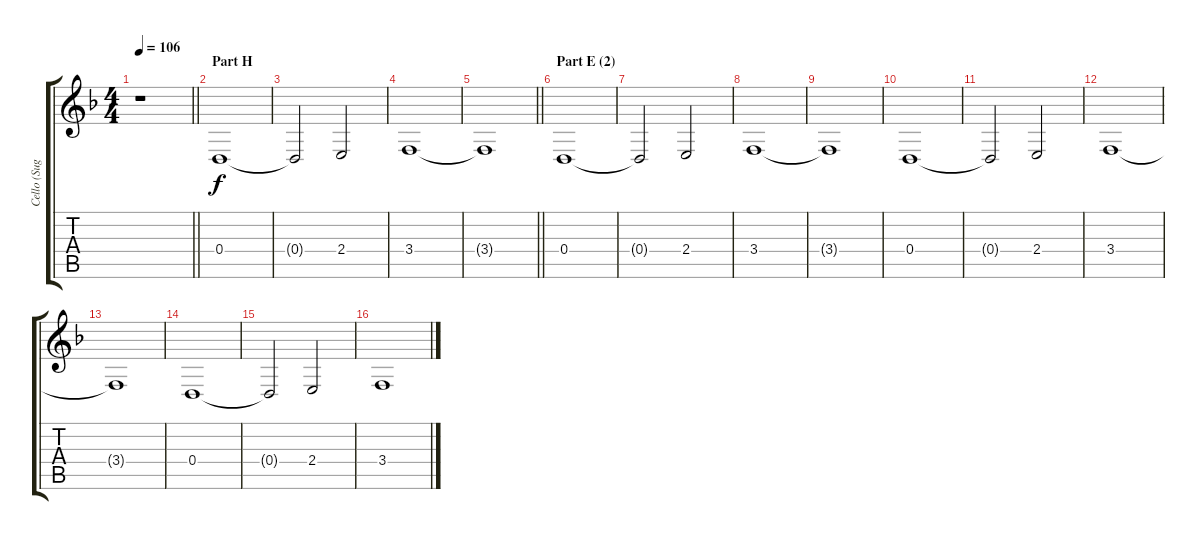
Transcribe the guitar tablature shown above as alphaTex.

\track ("Cello (Sugizo)" "Cello (Sug") {instrument cello}
\staff {score tabs}
\tuning (E4 B3 G3 D3 A2 E2) {hide}
\ts (4 4)
\tempo 106
\clef g2
\barLineRight lightlight
\ks f
r.1{dy f} |
\section ("" "Part H")
0.4.1 |
0.4{t}.2 2.4.2 |
3.4.1 |
\barLineRight lightlight
3.4{t}.1 |
\section ("" "Part E (2)")
0.4.1 |
0.4{t}.2 2.4.2 |
3.4.1 |
3.4{t}.1 |
0.4.1 |
0.4{t}.2 2.4.2 |
3.4.1 |
3.4{t}.1 |
0.4.1 |
0.4{t}.2 2.4.2 |
3.4.1
